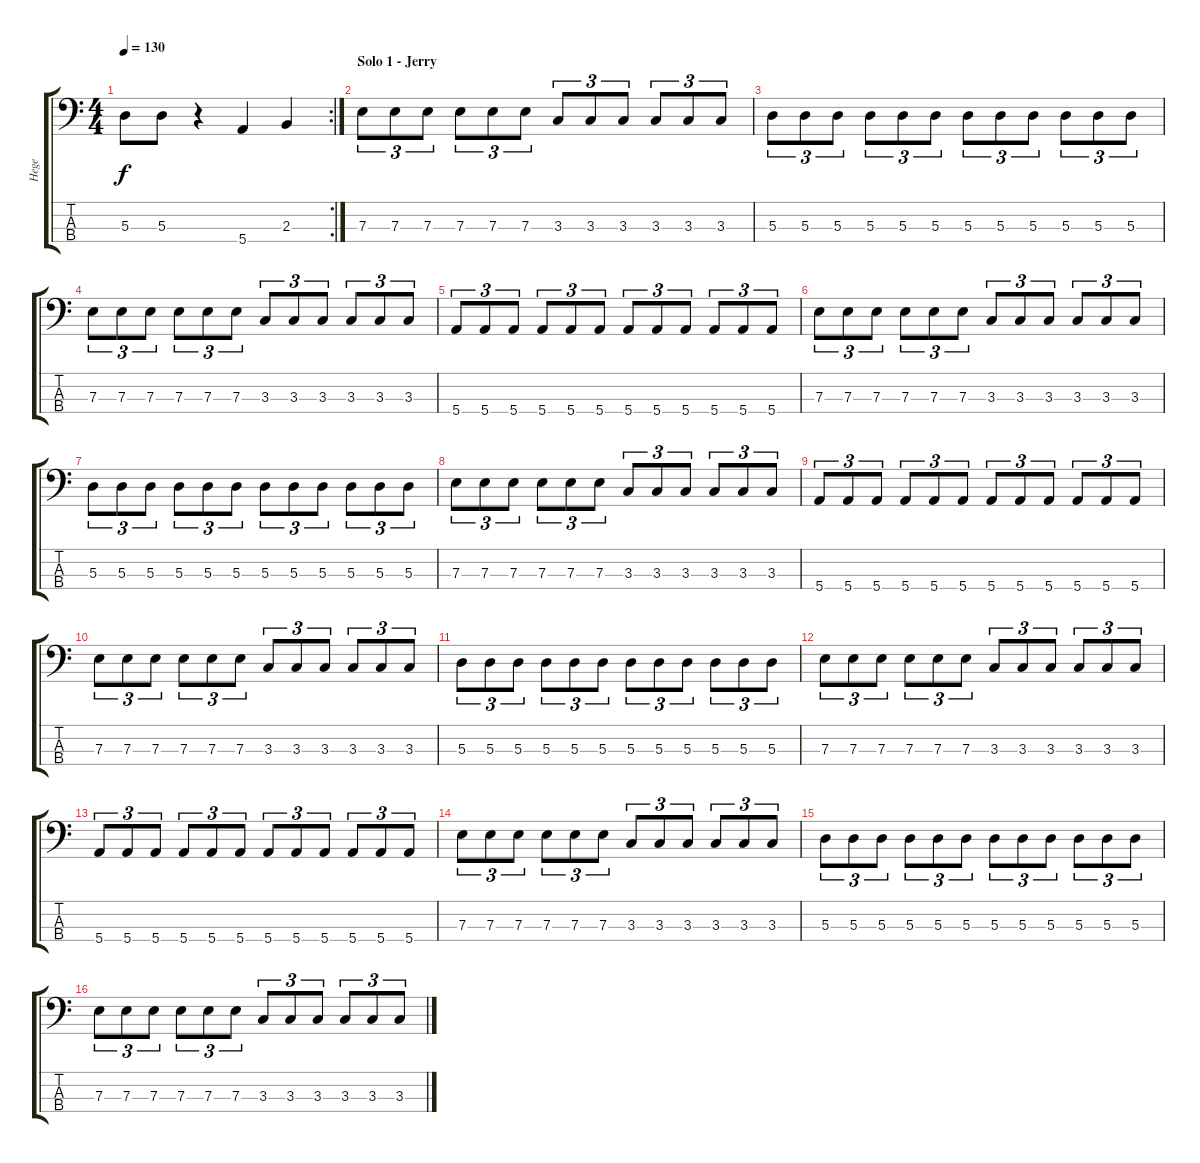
\track ("Hege" "Hege") {instrument electricbassfinger}
\staff {score tabs}
\tuning (G2 D2 A1 E1) {hide}
\rc 2
\ts (4 4)
\tempo 130
\clef f4
\ks c
5.3.8{dy f} 5.3.8 r.4 5.4.4 2.3.4 |
\section ("" "Solo 1 - Jerry")
7.3.8{tu (3 2)} 7.3.8{tu (3 2)} 7.3.8{tu (3 2)} 7.3.8{tu (3 2)} 7.3.8{tu (3 2)} 7.3.8{tu (3 2)} 3.3.8{tu (3 2)} 3.3.8{tu (3 2)} 3.3.8{tu (3 2)} 3.3.8{tu (3 2)} 3.3.8{tu (3 2)} 3.3.8{tu (3 2)} |
5.3.8{tu (3 2)} 5.3.8{tu (3 2)} 5.3.8{tu (3 2)} 5.3.8{tu (3 2)} 5.3.8{tu (3 2)} 5.3.8{tu (3 2)} 5.3.8{tu (3 2)} 5.3.8{tu (3 2)} 5.3.8{tu (3 2)} 5.3.8{tu (3 2)} 5.3.8{tu (3 2)} 5.3.8{tu (3 2)} |
7.3.8{tu (3 2)} 7.3.8{tu (3 2)} 7.3.8{tu (3 2)} 7.3.8{tu (3 2)} 7.3.8{tu (3 2)} 7.3.8{tu (3 2)} 3.3.8{tu (3 2)} 3.3.8{tu (3 2)} 3.3.8{tu (3 2)} 3.3.8{tu (3 2)} 3.3.8{tu (3 2)} 3.3.8{tu (3 2)} |
5.4.8{tu (3 2)} 5.4.8{tu (3 2)} 5.4.8{tu (3 2)} 5.4.8{tu (3 2)} 5.4.8{tu (3 2)} 5.4.8{tu (3 2)} 5.4.8{tu (3 2)} 5.4.8{tu (3 2)} 5.4.8{tu (3 2)} 5.4.8{tu (3 2)} 5.4.8{tu (3 2)} 5.4.8{tu (3 2)} |
7.3.8{tu (3 2)} 7.3.8{tu (3 2)} 7.3.8{tu (3 2)} 7.3.8{tu (3 2)} 7.3.8{tu (3 2)} 7.3.8{tu (3 2)} 3.3.8{tu (3 2)} 3.3.8{tu (3 2)} 3.3.8{tu (3 2)} 3.3.8{tu (3 2)} 3.3.8{tu (3 2)} 3.3.8{tu (3 2)} |
5.3.8{tu (3 2)} 5.3.8{tu (3 2)} 5.3.8{tu (3 2)} 5.3.8{tu (3 2)} 5.3.8{tu (3 2)} 5.3.8{tu (3 2)} 5.3.8{tu (3 2)} 5.3.8{tu (3 2)} 5.3.8{tu (3 2)} 5.3.8{tu (3 2)} 5.3.8{tu (3 2)} 5.3.8{tu (3 2)} |
7.3.8{tu (3 2)} 7.3.8{tu (3 2)} 7.3.8{tu (3 2)} 7.3.8{tu (3 2)} 7.3.8{tu (3 2)} 7.3.8{tu (3 2)} 3.3.8{tu (3 2)} 3.3.8{tu (3 2)} 3.3.8{tu (3 2)} 3.3.8{tu (3 2)} 3.3.8{tu (3 2)} 3.3.8{tu (3 2)} |
5.4.8{tu (3 2)} 5.4.8{tu (3 2)} 5.4.8{tu (3 2)} 5.4.8{tu (3 2)} 5.4.8{tu (3 2)} 5.4.8{tu (3 2)} 5.4.8{tu (3 2)} 5.4.8{tu (3 2)} 5.4.8{tu (3 2)} 5.4.8{tu (3 2)} 5.4.8{tu (3 2)} 5.4.8{tu (3 2)} |
7.3.8{tu (3 2)} 7.3.8{tu (3 2)} 7.3.8{tu (3 2)} 7.3.8{tu (3 2)} 7.3.8{tu (3 2)} 7.3.8{tu (3 2)} 3.3.8{tu (3 2)} 3.3.8{tu (3 2)} 3.3.8{tu (3 2)} 3.3.8{tu (3 2)} 3.3.8{tu (3 2)} 3.3.8{tu (3 2)} |
5.3.8{tu (3 2)} 5.3.8{tu (3 2)} 5.3.8{tu (3 2)} 5.3.8{tu (3 2)} 5.3.8{tu (3 2)} 5.3.8{tu (3 2)} 5.3.8{tu (3 2)} 5.3.8{tu (3 2)} 5.3.8{tu (3 2)} 5.3.8{tu (3 2)} 5.3.8{tu (3 2)} 5.3.8{tu (3 2)} |
7.3.8{tu (3 2)} 7.3.8{tu (3 2)} 7.3.8{tu (3 2)} 7.3.8{tu (3 2)} 7.3.8{tu (3 2)} 7.3.8{tu (3 2)} 3.3.8{tu (3 2)} 3.3.8{tu (3 2)} 3.3.8{tu (3 2)} 3.3.8{tu (3 2)} 3.3.8{tu (3 2)} 3.3.8{tu (3 2)} |
5.4.8{tu (3 2)} 5.4.8{tu (3 2)} 5.4.8{tu (3 2)} 5.4.8{tu (3 2)} 5.4.8{tu (3 2)} 5.4.8{tu (3 2)} 5.4.8{tu (3 2)} 5.4.8{tu (3 2)} 5.4.8{tu (3 2)} 5.4.8{tu (3 2)} 5.4.8{tu (3 2)} 5.4.8{tu (3 2)} |
7.3.8{tu (3 2)} 7.3.8{tu (3 2)} 7.3.8{tu (3 2)} 7.3.8{tu (3 2)} 7.3.8{tu (3 2)} 7.3.8{tu (3 2)} 3.3.8{tu (3 2)} 3.3.8{tu (3 2)} 3.3.8{tu (3 2)} 3.3.8{tu (3 2)} 3.3.8{tu (3 2)} 3.3.8{tu (3 2)} |
5.3.8{tu (3 2)} 5.3.8{tu (3 2)} 5.3.8{tu (3 2)} 5.3.8{tu (3 2)} 5.3.8{tu (3 2)} 5.3.8{tu (3 2)} 5.3.8{tu (3 2)} 5.3.8{tu (3 2)} 5.3.8{tu (3 2)} 5.3.8{tu (3 2)} 5.3.8{tu (3 2)} 5.3.8{tu (3 2)} |
7.3.8{tu (3 2)} 7.3.8{tu (3 2)} 7.3.8{tu (3 2)} 7.3.8{tu (3 2)} 7.3.8{tu (3 2)} 7.3.8{tu (3 2)} 3.3.8{tu (3 2)} 3.3.8{tu (3 2)} 3.3.8{tu (3 2)} 3.3.8{tu (3 2)} 3.3.8{tu (3 2)} 3.3.8{tu (3 2)}
